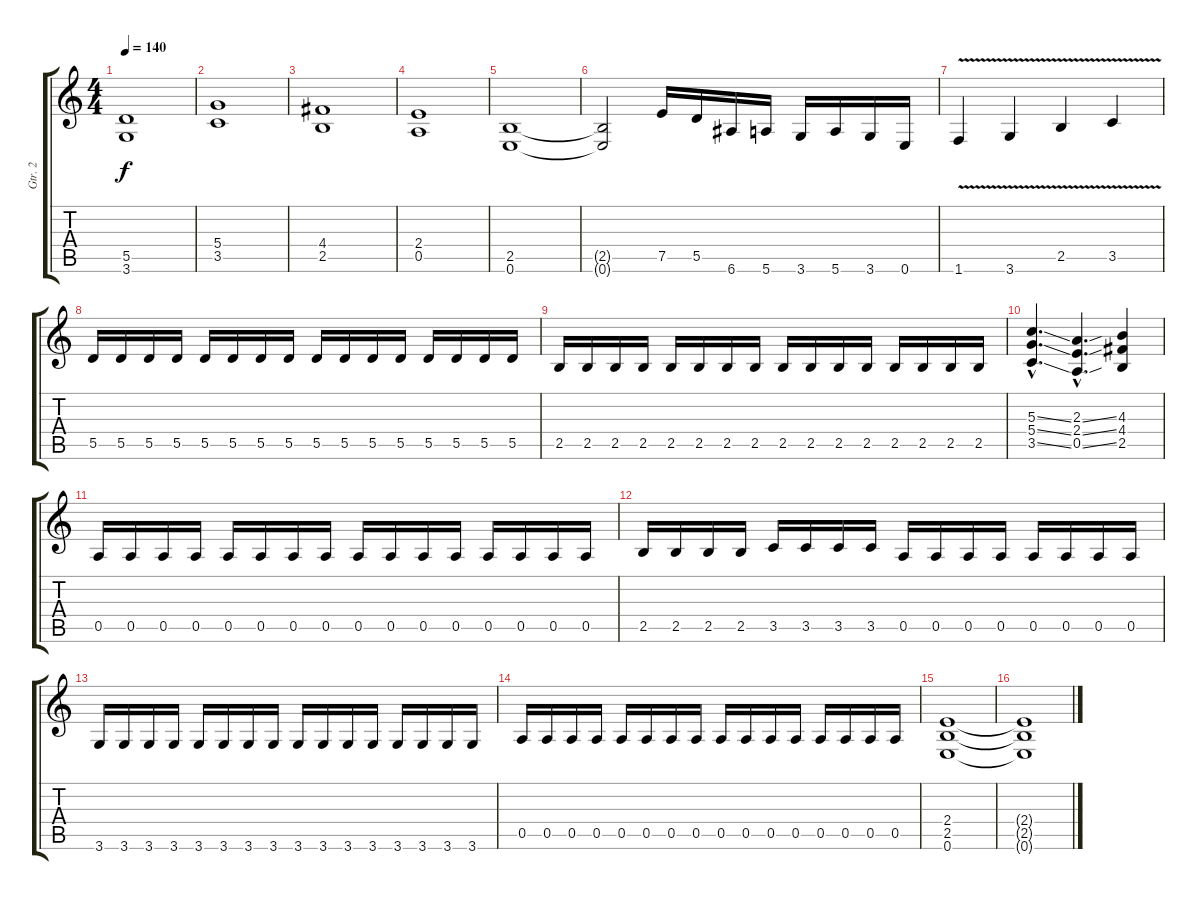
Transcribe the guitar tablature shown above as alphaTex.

\track ("Gtr. 2" "Gtr. 2") {instrument distortionguitar}
\staff {score tabs}
\tuning (E4 B3 G3 D3 A2 E2) {hide}
\ts (4 4)
\tempo 140
\clef g2
\ks c
(5.5 3.6).1{dy f} |
(5.4 3.5).1 |
(4.4 2.5).1 |
(2.4 0.5).1 |
(2.5 0.6).1 |
(2.5{t} 0.6{t}).2 7.5.16 5.5.16 6.6.16 5.6.16 3.6.16 5.6.16 3.6.16 0.6.16 |
1.6{v}.4 3.6{v}.4 2.5{v}.4 3.5{v}.4 |
5.5.16 5.5.16 5.5.16 5.5.16 5.5.16 5.5.16 5.5.16 5.5.16 5.5.16 5.5.16 5.5.16 5.5.16 5.5.16 5.5.16 5.5.16 5.5.16 |
2.5.16 2.5.16 2.5.16 2.5.16 2.5.16 2.5.16 2.5.16 2.5.16 2.5.16 2.5.16 2.5.16 2.5.16 2.5.16 2.5.16 2.5.16 2.5.16 |
(5.3{ss hac} 5.4{ss hac} 3.5{ss hac}).4{d} (2.3{ss hac} 2.4{ss hac} 0.5{ss hac}).4{d} (4.3 4.4 2.5).4 |
0.5.16 0.5.16 0.5.16 0.5.16 0.5.16 0.5.16 0.5.16 0.5.16 0.5.16 0.5.16 0.5.16 0.5.16 0.5.16 0.5.16 0.5.16 0.5.16 |
2.5.16 2.5.16 2.5.16 2.5.16 3.5.16 3.5.16 3.5.16 3.5.16 0.5.16 0.5.16 0.5.16 0.5.16 0.5.16 0.5.16 0.5.16 0.5.16 |
3.6.16 3.6.16 3.6.16 3.6.16 3.6.16 3.6.16 3.6.16 3.6.16 3.6.16 3.6.16 3.6.16 3.6.16 3.6.16 3.6.16 3.6.16 3.6.16 |
0.5.16 0.5.16 0.5.16 0.5.16 0.5.16 0.5.16 0.5.16 0.5.16 0.5.16 0.5.16 0.5.16 0.5.16 0.5.16 0.5.16 0.5.16 0.5.16 |
(2.4 2.5 0.6).1 |
(2.4{t} 2.5{t} 0.6{t}).1
